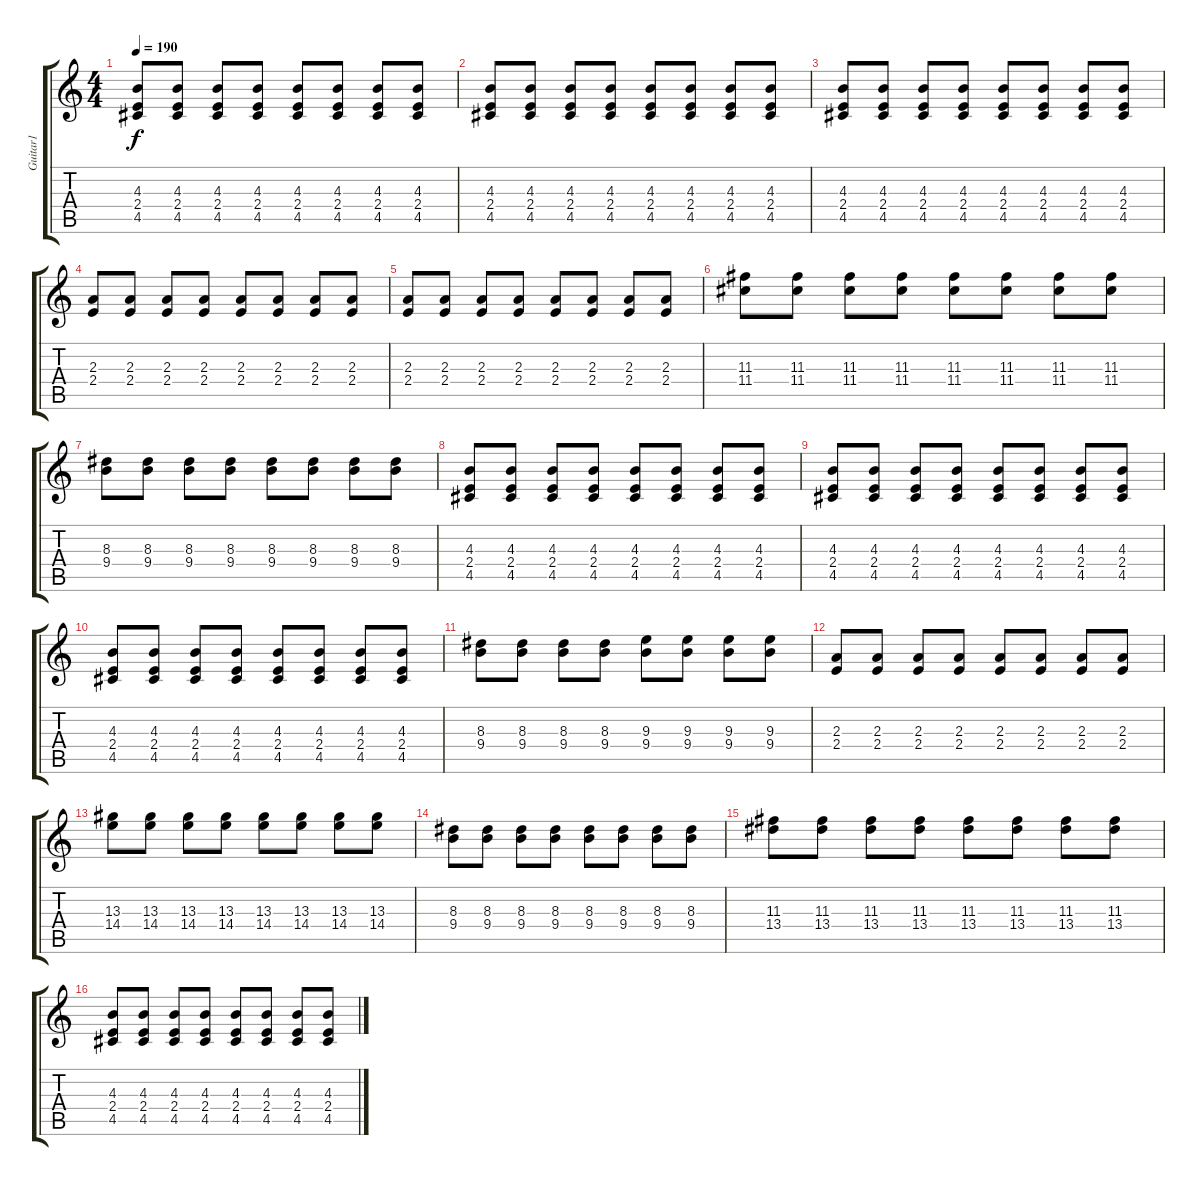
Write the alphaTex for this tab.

\track ("Guitar1" "Guitar1") {instrument distortionguitar}
\staff {score tabs}
\tuning (E4 B3 G3 D3 A2 E2) {hide}
\ts (4 4)
\tempo 190
\clef g2
\ks c
(4.3 2.4 4.5).8{dy f} (4.3 2.4 4.5).8 (4.3 2.4 4.5).8 (4.3 2.4 4.5).8 (4.3 2.4 4.5).8 (4.3 2.4 4.5).8 (4.3 2.4 4.5).8 (4.3 2.4 4.5).8 |
(4.3 2.4 4.5).8 (4.3 2.4 4.5).8 (4.3 2.4 4.5).8 (4.3 2.4 4.5).8 (4.3 2.4 4.5).8 (4.3 2.4 4.5).8 (4.3 2.4 4.5).8 (4.3 2.4 4.5).8 |
(4.3 2.4 4.5).8 (4.3 2.4 4.5).8 (4.3 2.4 4.5).8 (4.3 2.4 4.5).8 (4.3 2.4 4.5).8 (4.3 2.4 4.5).8 (4.3 2.4 4.5).8 (4.3 2.4 4.5).8 |
(2.3 2.4).8 (2.3 2.4).8 (2.3 2.4).8 (2.3 2.4).8 (2.3 2.4).8 (2.3 2.4).8 (2.3 2.4).8 (2.3 2.4).8 |
(2.3 2.4).8 (2.3 2.4).8 (2.3 2.4).8 (2.3 2.4).8 (2.3 2.4).8 (2.3 2.4).8 (2.3 2.4).8 (2.3 2.4).8 |
(11.3 11.4).8 (11.3 11.4).8 (11.3 11.4).8 (11.3 11.4).8 (11.3 11.4).8 (11.3 11.4).8 (11.3 11.4).8 (11.3 11.4).8 |
(8.3 9.4).8 (8.3 9.4).8 (8.3 9.4).8 (8.3 9.4).8 (8.3 9.4).8 (8.3 9.4).8 (8.3 9.4).8 (8.3 9.4).8 |
(4.3 2.4 4.5).8 (4.3 2.4 4.5).8 (4.3 2.4 4.5).8 (4.3 2.4 4.5).8 (4.3 2.4 4.5).8 (4.3 2.4 4.5).8 (4.3 2.4 4.5).8 (4.3 2.4 4.5).8 |
(4.3 2.4 4.5).8 (4.3 2.4 4.5).8 (4.3 2.4 4.5).8 (4.3 2.4 4.5).8 (4.3 2.4 4.5).8 (4.3 2.4 4.5).8 (4.3 2.4 4.5).8 (4.3 2.4 4.5).8 |
(4.3 2.4 4.5).8 (4.3 2.4 4.5).8 (4.3 2.4 4.5).8 (4.3 2.4 4.5).8 (4.3 2.4 4.5).8 (4.3 2.4 4.5).8 (4.3 2.4 4.5).8 (4.3 2.4 4.5).8 |
(8.3 9.4).8 (8.3 9.4).8 (8.3 9.4).8 (8.3 9.4).8 (9.3 9.4).8 (9.3 9.4).8 (9.3 9.4).8 (9.3 9.4).8 |
(2.3 2.4).8 (2.3 2.4).8 (2.3 2.4).8 (2.3 2.4).8 (2.3 2.4).8 (2.3 2.4).8 (2.3 2.4).8 (2.3 2.4).8 |
(13.3 14.4).8 (13.3 14.4).8 (13.3 14.4).8 (13.3 14.4).8 (13.3 14.4).8 (13.3 14.4).8 (13.3 14.4).8 (13.3 14.4).8 |
(8.3 9.4).8 (8.3 9.4).8 (8.3 9.4).8 (8.3 9.4).8 (8.3 9.4).8 (8.3 9.4).8 (8.3 9.4).8 (8.3 9.4).8 |
(11.3 13.4).8 (11.3 13.4).8 (11.3 13.4).8 (11.3 13.4).8 (11.3 13.4).8 (11.3 13.4).8 (11.3 13.4).8 (11.3 13.4).8 |
(4.3 2.4 4.5).8 (4.3 2.4 4.5).8 (4.3 2.4 4.5).8 (4.3 2.4 4.5).8 (4.3 2.4 4.5).8 (4.3 2.4 4.5).8 (4.3 2.4 4.5).8 (4.3 2.4 4.5).8
